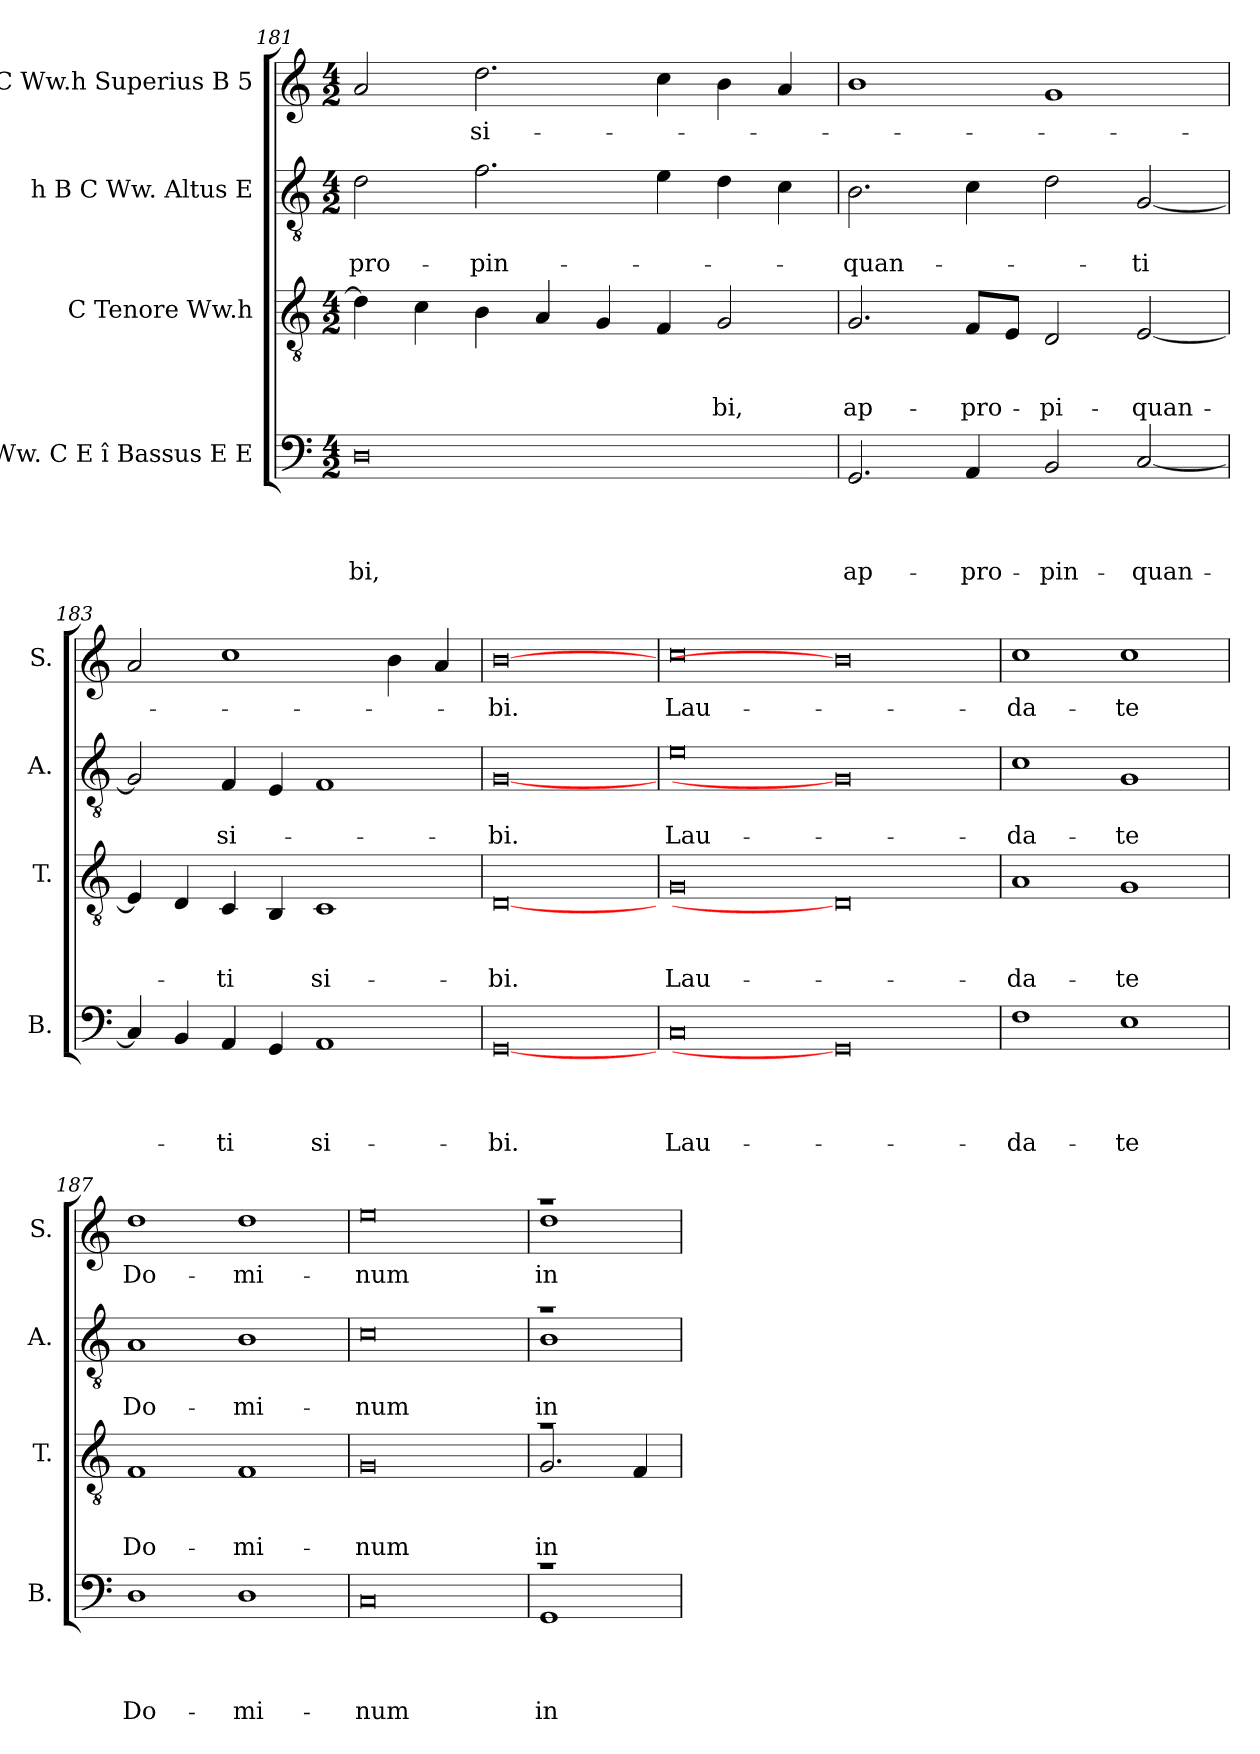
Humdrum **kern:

**kern	**text	**text	**text	**text	**kern	**text	**text	**text	**kern	**text	**text	**kern	**text
*part4	*part4	*part4	*part4	*part4	*part3	*part3	*part3	*part3	*part2	*part2	*part2	*part1	*part1
*staff4	*staff4	*staff4	*staff4	*staff4	*staff3	*staff3	*staff3	*staff3	*staff2	*staff2	*staff2	*staff1	*staff1
*I"Ww. C E î Bassus E E	*	*	*	*	*I"C Tenore Ww.h	*	*	*	*I"h B C Ww. Altus E	*	*	*I"C Ww.h Superius B 5	*
*I'B.	*	*	*	*	*I'T.	*	*	*	*I'A.	*	*	*I'S.	*
!!LO:LB:g=z
*clefF4	*	*	*	*	*clefGv2	*	*	*	*clefGv2	*	*	*clefG2	*
*k[]	*	*	*	*	*k[]	*	*	*	*k[]	*	*	*k[]	*
*C:	*	*	*	*	*C:	*	*	*	*C:	*	*	*C:	*
*M4/2	*	*	*	*	*M4/2	*	*	*	*M4/2	*	*	*M4/2	*
=181	=181	=181	=181	=181	=181	=181	=181	=181	=181	=181	=181	=181	=181
!	!	!	!	!LO:LY:b	!	!	!	!	!	!	!LO:LY:b	!	!
0D	.	.	.	-bi,	4d\]	.	.	.	2d\	.	-pro-	2a/	.
.	.	.	.	.	4c\	.	.	.	.	.	.	.	.
!	!	!	!	!	!	!	!	!	!	!	!LO:LY:b	!	!LO:LY:b
.	.	.	.	.	4B\	.	.	.	2.f\	.	-pin-	2.dd\	si-
.	.	.	.	.	4A/	.	.	.	.	.	.	.	.
.	.	.	.	.	4G/	.	.	.	.	.	.	.	.
.	.	.	.	.	4F/	.	.	.	4e\	.	.	4cc\	.
!	!	!	!	!	!	!	!	!LO:LY:b	!	!	!	!	!
.	.	.	.	.	2G/	.	.	-bi,	4d\	.	.	4b\	.
.	.	.	.	.	.	.	.	.	4c\	.	.	4a/	.
=182	=182	=182	=182	=182	=182	=182	=182	=182	=182	=182	=182	=182	=182
!	!	!	!	!LO:LY:b	!	!	!	!LO:LY:b	!	!	!LO:LY:b	!	!
2.GG/	.	.	.	ap-	2.G/	.	.	ap-	2.B\	.	-quan-	1b	.
!	!	!	!	!LO:LY:b	!	!	!	!LO:LY:b	!	!	!	!	!
4AA/	.	.	.	-pro-	8F/L	.	.	-pro-	4c\	.	.	.	.
.	.	.	.	.	8E/J	.	.	.	.	.	.	.	.
!	!	!	!	!LO:LY:b	!	!	!	!LO:LY:b	!	!	!	!	!
2BB/	.	.	.	-pin-	2D/	.	.	-pi-	2d\	.	.	1g	.
!	!	!	!	!LO:LY:b	!	!	!	!LO:LY:b	!	!	!LO:LY:b	!	!
[<2C/	.	.	.	-quan-	[<2E/	.	.	-quan-	[<2G/	.	-ti	.	.
=183	=183	=183	=183	=183	=183	=183	=183	=183	=183	=183	=183	=183	=183
4C/]	.	.	.	.	4E/]	.	.	.	2G/]	.	.	2a/	.
4BB/	.	.	.	.	4D/	.	.	.	.	.	.	.	.
!	!	!	!	!LO:LY:b	!	!	!	!LO:LY:b	!	!	!LO:LY:b	!	!
4AA/	.	.	.	-ti	4C/	.	.	-ti	4F/	.	si-	1cc	.
4GG/	.	.	.	.	4BB/	.	.	.	4E/	.	.	.	.
!	!	!	!	!LO:LY:b	!	!	!	!LO:LY:b	!	!	!	!	!
1AA	.	.	.	si-	1C	.	.	si-	1F	.	.	.	.
.	.	.	.	.	.	.	.	.	.	.	.	4b\	.
.	.	.	.	.	.	.	.	.	.	.	.	4a/	.
=184	=184	=184	=184	=184	=184	=184	=184	=184	=184	=184	=184	=184	=184
!	!	!	!	!LO:LY:b	!	!	!	!LO:LY:b	!	!	!LO:LY:b	!	!LO:LY:b
[0GG	.	.	.	-bi.	[0D	.	.	-bi.	[0G	.	-bi.	[0b	-bi.
!!LO:PB:g=z
=185	=185	=185	=185	=185	=185	=185	=185	=185	=185	=185	=185	=185	=185
!	!	!	!	!LO:LY:b	!	!	!	!LO:LY:b	!	!	!LO:LY:b	!	!LO:LY:b
0C	.	.	.	Lau-	0G	.	.	Lau-	0e	.	Lau-	0cc	Lau-
0GG]	.	.	.	.	0D]	.	.	.	0G]	.	.	0b]	.
=186	=186	=186	=186	=186	=186	=186	=186	=186	=186	=186	=186	=186	=186
!	!	!	!	!LO:LY:b	!	!	!	!LO:LY:b	!	!	!LO:LY:b	!	!LO:LY:b
1F	.	.	.	-da-	1A	.	.	-da-	1c	.	-da-	1cc	-da-
!	!	!	!	!LO:LY:b	!	!	!	!LO:LY:b	!	!	!LO:LY:b	!	!LO:LY:b
1E	.	.	.	-te	1G	.	.	-te	1G	.	-te	1cc	-te
=187	=187	=187	=187	=187	=187	=187	=187	=187	=187	=187	=187	=187	=187
!	!	!	!	!LO:LY:b	!	!	!	!LO:LY:b	!	!	!LO:LY:b	!	!LO:LY:b
1D	.	.	.	Do-	1F	.	.	Do-	1A	.	Do-	1dd	Do-
!	!	!	!	!LO:LY:b	!	!	!	!LO:LY:b	!	!	!LO:LY:b	!	!LO:LY:b
1D	.	.	.	-mi-	1F	.	.	-mi-	1B	.	-mi-	1dd	-mi-
=188	=188	=188	=188	=188	=188	=188	=188	=188	=188	=188	=188	=188	=188
!	!	!	!	!LO:LY:b	!	!	!	!LO:LY:b	!	!	!LO:LY:b	!	!LO:LY:b
0C	.	.	.	-num	0G	.	.	-num	0c	.	-num	0ee	-num
=189	=189	=189	=189	=189	=189	=189	=189	=189	=189	=189	=189	=189	=189
*^	*	*	*	*	*	*	*	*	*	*	*	*	*
!	!	!	!	!	!LO:LY:b	!	!	!	!LO:LY:b	!	!	!LO:LY:b	!	!LO:LY:b
*	*	*	*	*	*	*^	*	*	*	*^	*	*	*^	*
1rc	1GG	.	.	.	in	1ra	2.G/	.	.	in	1ra	1B	.	in	1raa	1dd	in
.	.	.	.	.	.	.	4F/	.	.	.	.	.	.	.	.	.	.
*v	*v	*	*	*	*	*	*	*	*	*	*v	*v	*	*	*v	*v	*
*	*	*	*	*	*v	*v	*	*	*	*	*	*	*	*
=	=	=	=	=	=	=	=	=	=	=	=	=	=
*-	*-	*-	*-	*-	*-	*-	*-	*-	*-	*-	*-	*-	*-
